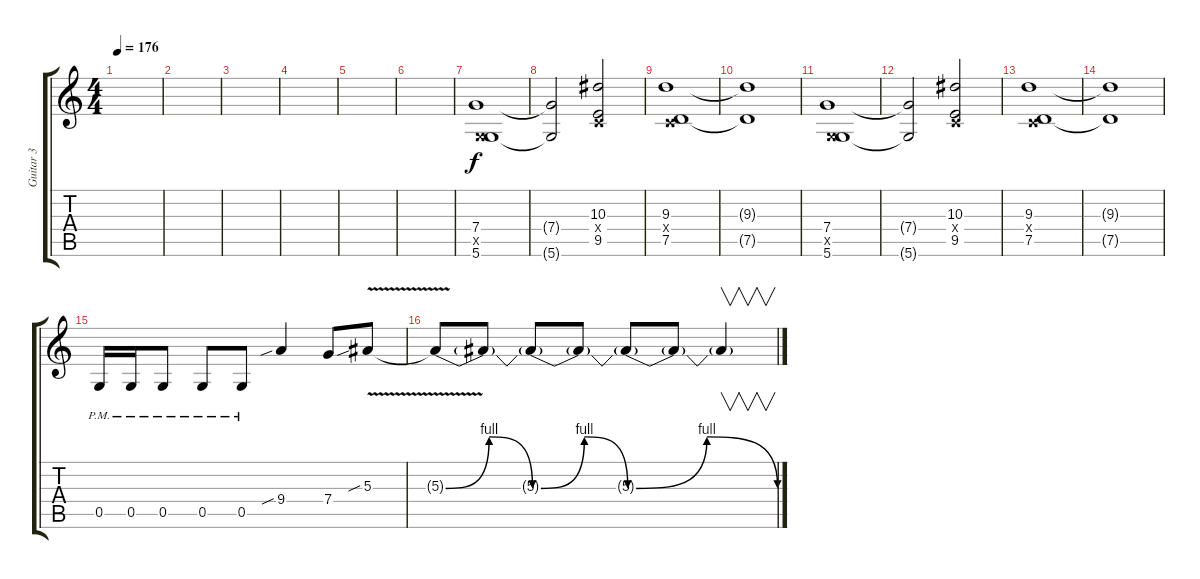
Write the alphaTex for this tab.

\track ("Guitar 3" "Guitar 3") {instrument distortionguitar}
\staff {score tabs}
\tuning (D4 A3 F3 C3 G2 D2) {hide}
\ts (4 4)
\tempo 176
\clef g2
\ks c
|
|
|
|
|
|
(7.4 0.5{x} 5.6).1 |
(7.4{t} 5.6{t}).2 (10.3 0.4{x} 9.5).2 |
(9.3 0.4{x} 7.5).1 |
(9.3{t} 7.5{t}).1 |
(7.4 0.5{x} 5.6).1 |
(7.4{t} 5.6{t}).2 (10.3 0.4{x} 9.5).2 |
(9.3 0.4{x} 7.5).1 |
(9.3{t} 7.5{t}).1 |
0.5{pm}.16 0.5{pm}.16 0.5{pm}.8 0.5{pm}.8 0.5{pm}.8 9.4{sib}.4 7.4.8 5.3{v sib}.8 |
5.3{be (bendrelease 0 0 30 4 45 4 60 0) t}.8 5.3{t}.8 5.3{be (bendrelease 0 0 30 4 45 4 60 0) t}.8 5.3{t}.8 5.3{be (bendrelease 0 0 30 4 45 4 60 0) t}.8 5.3{t}.8 5.3{t}.4{v}
